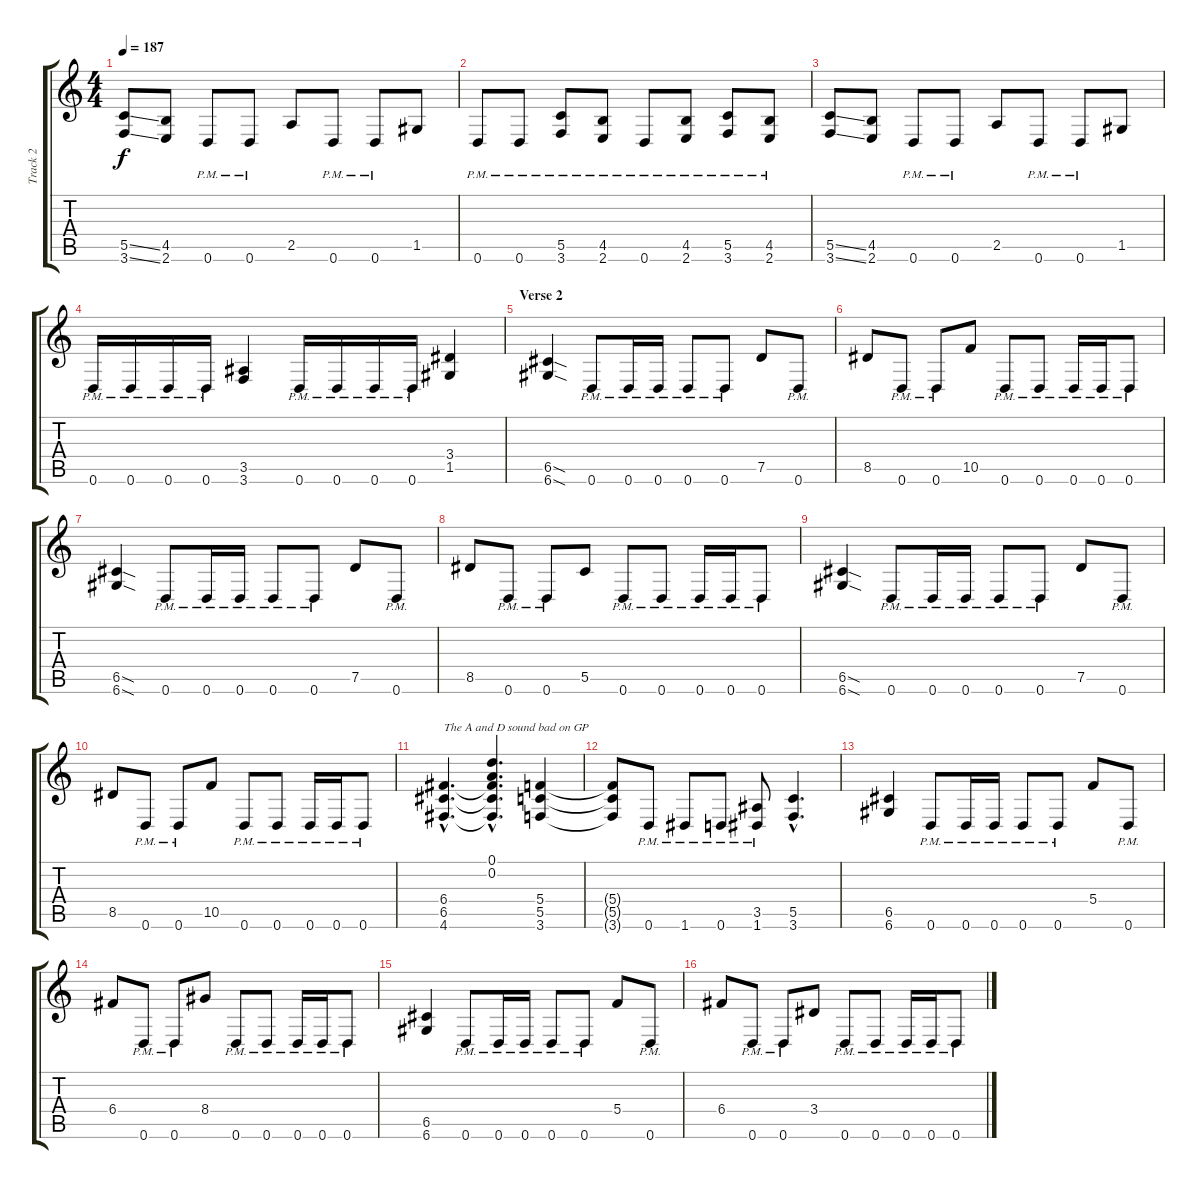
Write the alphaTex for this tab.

\track ("Track 2" "Track 2") {instrument overdrivenguitar}
\staff {score tabs}
\tuning (D4 A3 F3 C3 G2 D2) {hide}
\ts (4 4)
\tempo 187
\clef g2
\ks c
(5.5{ss} 3.6{ss}).8{dy f} (4.5 2.6).8 0.6{pm}.8 0.6{pm}.8 2.5.8 0.6{pm}.8 0.6{pm}.8 1.5.8 |
0.6{pm}.8 0.6{pm}.8 (5.5{pm} 3.6{pm}).8 (4.5{pm} 2.6{pm}).8 0.6{pm}.8 (4.5{pm} 2.6{pm}).8 (5.5{pm} 3.6{pm}).8 (4.5{pm} 2.6{pm}).8 |
(5.5{ss} 3.6{ss}).8 (4.5 2.6).8 0.6{pm}.8 0.6{pm}.8 2.5.8 0.6{pm}.8 0.6{pm}.8 1.5.8 |
0.6{pm}.16 0.6{pm}.16 0.6{pm}.16 0.6{pm}.16 (3.5 3.6).4 0.6{pm}.16 0.6{pm}.16 0.6{pm}.16 0.6{pm}.16 (3.4 1.5).4 |
\section ("" "Verse 2")
(6.5{sod} 6.6{sod}).4 0.6{pm}.8 0.6{pm}.16 0.6{pm}.16 0.6{pm}.8 0.6{pm}.8 7.5.8 0.6{pm}.8 |
8.5.8 0.6{pm}.8 0.6{pm}.8 10.5.8 0.6{pm}.8 0.6{pm}.8 0.6{pm}.16 0.6{pm}.16 0.6{pm}.8 |
(6.5{sod} 6.6{sod}).4 0.6{pm}.8 0.6{pm}.16 0.6{pm}.16 0.6{pm}.8 0.6{pm}.8 7.5.8 0.6{pm}.8 |
8.5.8 0.6{pm}.8 0.6{pm}.8 5.5.8 0.6{pm}.8 0.6{pm}.8 0.6{pm}.16 0.6{pm}.16 0.6{pm}.8 |
(6.5{sod} 6.6{sod}).4 0.6{pm}.8 0.6{pm}.16 0.6{pm}.16 0.6{pm}.8 0.6{pm}.8 7.5.8 0.6{pm}.8 |
8.5.8 0.6{pm}.8 0.6{pm}.8 10.5.8 0.6{pm}.8 0.6{pm}.8 0.6{pm}.16 0.6{pm}.16 0.6{pm}.8 |
(6.4{hac} 6.5{hac} 4.6{hac}).4{d txt "The A and D sound bad on GP"} (0.1{hac} 0.2{hac} 6.4{hac t} 6.5{hac t} 4.6{hac t}).4{d} (5.4 5.5 3.6).4 |
(5.4{t} 5.5{t} 3.6{t}).8 0.6{pm}.8 1.6{pm}.8 0.6{pm}.8 (3.5{pm} 1.6{pm}).8 (5.5{hac} 3.6{hac}).4{d} |
(6.5 6.6).4 0.6{pm}.8 0.6{pm}.16 0.6{pm}.16 0.6{pm}.8 0.6{pm}.8 5.4.8 0.6{pm}.8 |
6.4.8 0.6{pm}.8 0.6{pm}.8 8.4.8 0.6{pm}.8 0.6{pm}.8 0.6{pm}.16 0.6{pm}.16 0.6{pm}.8 |
(6.5 6.6).4 0.6{pm}.8 0.6{pm}.16 0.6{pm}.16 0.6{pm}.8 0.6{pm}.8 5.4.8 0.6{pm}.8 |
6.4.8 0.6{pm}.8 0.6{pm}.8 3.4.8 0.6{pm}.8 0.6{pm}.8 0.6{pm}.16 0.6{pm}.16 0.6{pm}.8
